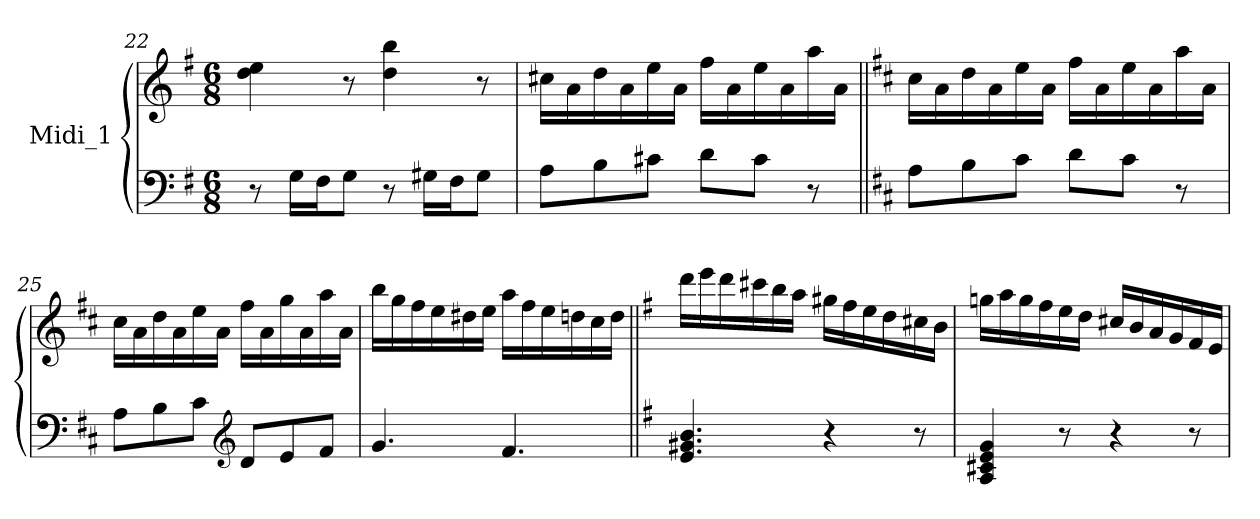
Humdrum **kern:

**kern	**kern
*part1	*part1
*staff2	*staff1
*I"Midi_1	*
*clefF4	*clefG2
*k[f#]	*k[f#]
*G:	*G:
*M6/8	*M6/8
=22	=22
8r	4dd\ 4ee\
16G\LL	.
16F#\J	.
8G\J	8r
8r	4dd\ 4bb\
16G#X\LL	.
16F#\J	.
8G#\J	8r
=23	=23
8A\L	16cc#X\LL
.	16a\
8B\	16dd\
.	16a\
8c#X\J	16ee\
.	16a\JJ
8d\L	16ff#\LL
.	16a\
8c#\J	16ee\
.	16a\
8r	16aa\
.	16a\JJ
!!LO:LB:g=z
=24||	=24||
*k[f#c#]	*k[f#c#]
*D:	*D:
8A\L	16cc#\LL
.	16a\
8B\	16dd\
.	16a\
8c#\J	16ee\
.	16a\JJ
8d\L	16ff#\LL
.	16a\
8c#\J	16ee\
.	16a\
8r	16aa\
.	16a\JJ
=25	=25
8A\L	16cc#i\LL
.	16a\
8B\	16dd\
.	16a\
8c#\J	16ee\
.	16a\JJ
*clefG2	*
8d/L	16ff#\LL
.	16a\
8e/	16gg\
.	16a\
8f#/J	16aa\
.	16a\JJ
=26	=26
4.g/	16bb\LL
.	16gg\
.	16ff#\
.	16ee\
.	16dd#X\
.	16ee\JJ
4.f#/	16aa\LL
.	16ff#\
.	16ee\
.	16ddn\
.	16cc#i\
.	16dd\JJ
!!LO:LB:g=z
=27||	=27||
*k[f#]	*k[f#]
*G:	*G:
4.e/ 4.g#X/ 4.b/	16ddd\LL
.	16eee\
.	16ddd\
.	16ccc#X\
.	16bb\
.	16aa\JJ
4r	16gg#X\LL
.	16ff#\
.	16ee\
.	16dd\
8r	16cc#X\
.	16b\JJ
=28	=28
4A/ 4c#X/ 4e/ 4g/	16ggni\LL
.	16aa\
.	16gg\
.	16ff#\
8r	16ee\
.	16dd\JJ
4r	16cc#X/LL
.	16b/
.	16a/
.	16g/
8r	16f#/
.	16e/JJ
=	=
*-	*-
